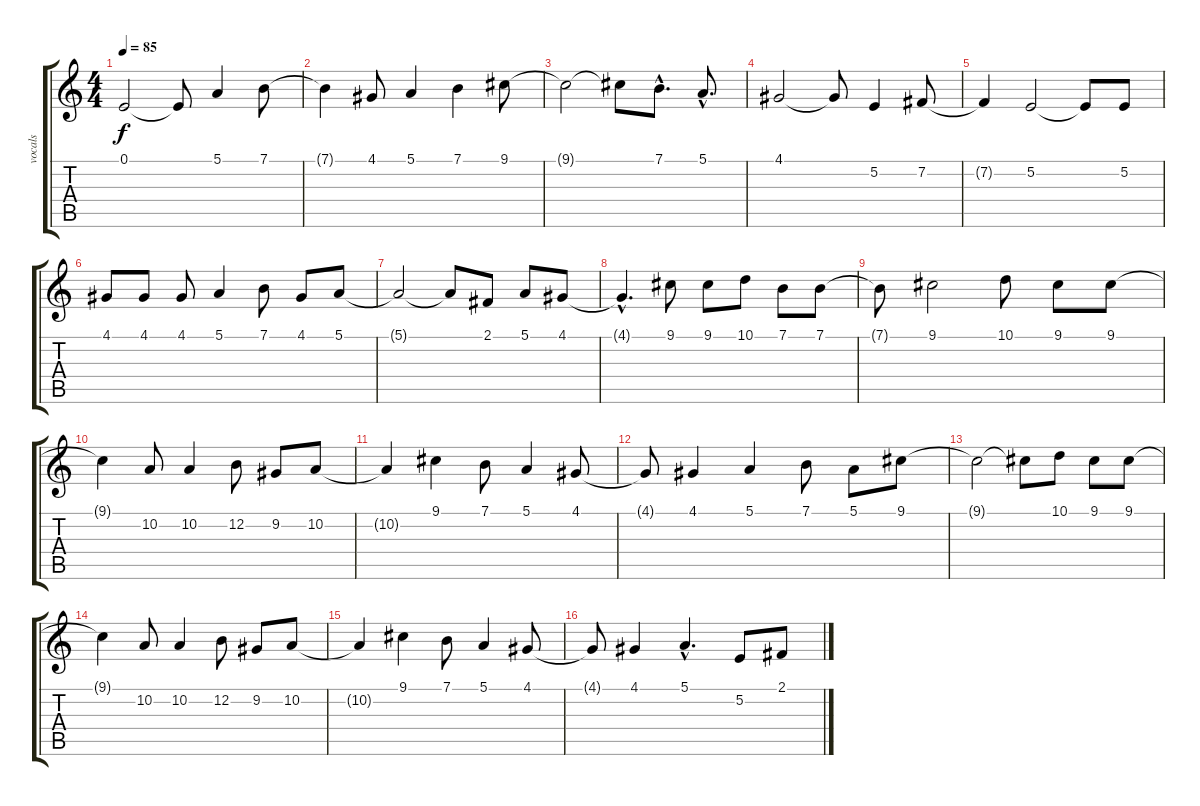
\track ("vocals" "vocals") {instrument englishhorn}
\staff {score tabs}
\tuning (E4 B3 G3 D3 A2 E2) {hide}
\ts (4 4)
\tempo 85
\clef g2
\ks c
0.1{t}.2{dy f} 0.1{t}.8 5.1.4 7.1.8 |
7.1{t}.4 4.1.8 5.1.4 7.1.4 9.1.8 |
9.1{t}.2 9.1{t}.8 7.1{hac}.8{d} 5.1{hac}.8{d} |
4.1.2 4.1{t}.8 5.2.4 7.2.8 |
7.2{t}.4 5.2.2 5.2{t}.8 5.2.8 |
4.1.8 4.1.8 4.1.8 5.1.4 7.1.8 4.1.8 5.1.8 |
5.1{t}.2 5.1{t}.8 2.1.8 5.1.8 4.1.8 |
4.1{hac t}.4{d} 9.1.8 9.1.8 10.1.8 7.1.8 7.1.8 |
7.1{t}.8 9.1.2 10.1.8 9.1.8 9.1.8 |
9.1{t}.4 10.2.8 10.2.4 12.2.8 9.2.8 10.2.8 |
10.2{t}.4 9.1.4 7.1.8 5.1.4 4.1.8 |
4.1{t}.8 4.1.4 5.1.4 7.1.8 5.1.8 9.1.8 |
9.1{t}.2 9.1{t}.8 10.1.8 9.1.8 9.1.8 |
9.1{t}.4 10.2.8 10.2.4 12.2.8 9.2.8 10.2.8 |
10.2{t}.4 9.1.4 7.1.8 5.1.4 4.1.8 |
4.1{t}.8 4.1.4 5.1{hac}.4{d} 5.2.8 2.1.8
